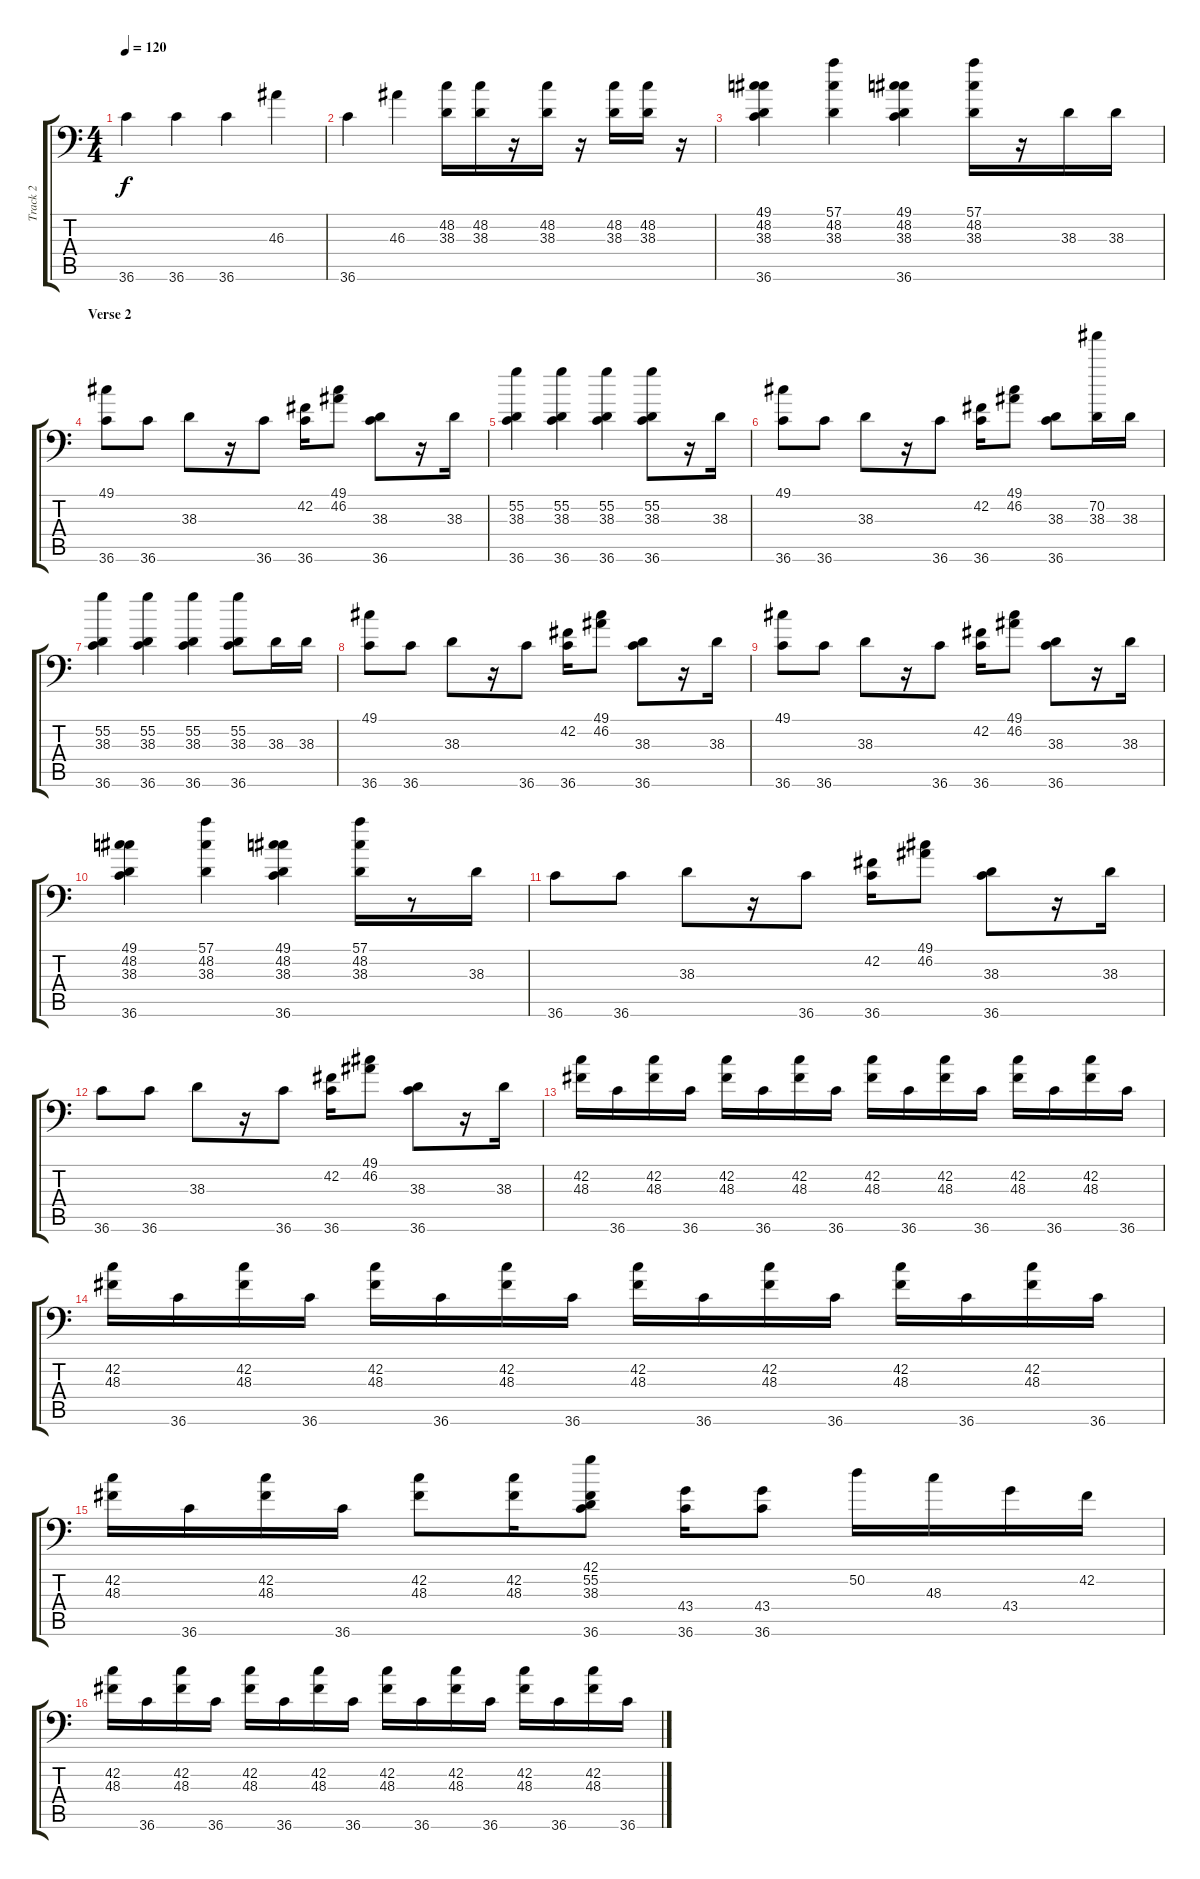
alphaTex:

\track ("Track 2" "Track 2") {instrument acousticgrandpiano}
\staff {score tabs}
\tuning (C-1 C-1 C-1 C-1 C-1 C-1) {hide}
\ts (4 4)
\tempo 120
\clef f4
\ks c
36.6.4{dy f} 36.6.4 36.6.4 46.3.4 |
36.6.4 46.3.4 (48.2 38.3).16 (48.2 38.3).16 r.16 (48.2 38.3).16 r.16 (48.2 38.3).16 (48.2 38.3).16 r.16 |
(49.1 48.2 38.3 36.6).4 (57.1 48.2 38.3).4 (49.1 48.2 38.3 36.6).4 (57.1 48.2 38.3).16 r.16 38.3.16 38.3.16 |
\section ("" "Verse 2")
(49.1 36.6).8 36.6.8 38.3.8 r.16 36.6.8 (42.2 36.6).16 (49.1 46.2).8 (38.3 36.6).8 r.16 38.3.16 |
(55.2 38.3 36.6).4 (55.2 38.3 36.6).4 (55.2 38.3 36.6).4 (55.2 38.3 36.6).8 r.16 38.3.16 |
(49.1 36.6).8 36.6.8 38.3.8 r.16 36.6.8 (42.2 36.6).16 (49.1 46.2).8 (38.3 36.6).8 (70.2 38.3).16 38.3.16 |
(55.2 38.3 36.6).4 (55.2 38.3 36.6).4 (55.2 38.3 36.6).4 (55.2 38.3 36.6).8 38.3.16 38.3.16 |
(49.1 36.6).8 36.6.8 38.3.8 r.16 36.6.8 (42.2 36.6).16 (49.1 46.2).8 (38.3 36.6).8 r.16 38.3.16 |
(49.1 36.6).8 36.6.8 38.3.8 r.16 36.6.8 (42.2 36.6).16 (49.1 46.2).8 (38.3 36.6).8 r.16 38.3.16 |
(49.1 48.2 38.3 36.6).4 (57.1 48.2 38.3).4 (49.1 48.2 38.3 36.6).4 (57.1 48.2 38.3).16 r.8 38.3.16 |
36.6.8 36.6.8 38.3.8 r.16 36.6.8 (42.2 36.6).16 (49.1 46.2).8 (38.3 36.6).8 r.16 38.3.16 |
36.6.8 36.6.8 38.3.8 r.16 36.6.8 (42.2 36.6).16 (49.1 46.2).8 (38.3 36.6).8 r.16 38.3.16 |
(42.2 48.3).16 36.6.16 (42.2 48.3).16 36.6.16 (42.2 48.3).16 36.6.16 (42.2 48.3).16 36.6.16 (42.2 48.3).16 36.6.16 (42.2 48.3).16 36.6.16 (42.2 48.3).16 36.6.16 (42.2 48.3).16 36.6.16 |
(42.2 48.3).16 36.6.16 (42.2 48.3).16 36.6.16 (42.2 48.3).16 36.6.16 (42.2 48.3).16 36.6.16 (42.2 48.3).16 36.6.16 (42.2 48.3).16 36.6.16 (42.2 48.3).16 36.6.16 (42.2 48.3).16 36.6.16 |
(42.2 48.3).16 36.6.16 (42.2 48.3).16 36.6.16 (42.2 48.3).8 (42.2 48.3).16 (42.1 55.2 38.3 36.6).8 (43.4 36.6).16 (43.4 36.6).8 50.2.16 48.3.16 43.4.16 42.2.16 |
(42.2 48.3).16 36.6.16 (42.2 48.3).16 36.6.16 (42.2 48.3).16 36.6.16 (42.2 48.3).16 36.6.16 (42.2 48.3).16 36.6.16 (42.2 48.3).16 36.6.16 (42.2 48.3).16 36.6.16 (42.2 48.3).16 36.6.16
